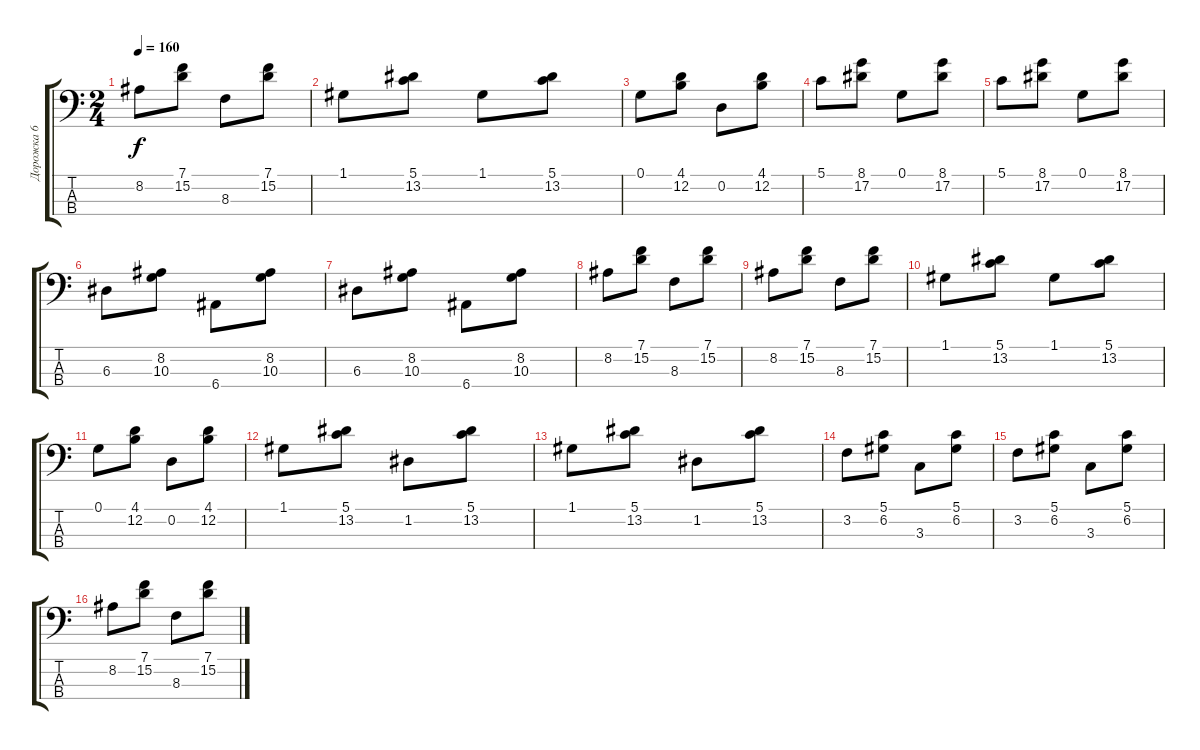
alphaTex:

\track ("Дорожка 6" "Дорожка 6") {instrument electricguitarjazz}
\staff {score tabs}
\tuning (G2 D2 A1 E1) {hide}
\ts (2 4)
\tempo 160
\clef f4
\ks c
8.2.8{dy f} (7.1 15.2).8 8.3.8 (7.1 15.2).8 |
1.1.8 (5.1 13.2).8 1.1.8 (5.1 13.2).8 |
0.1.8 (4.1 12.2).8 0.2.8 (4.1 12.2).8 |
5.1.8 (8.1 17.2).8 0.1.8 (8.1 17.2).8 |
5.1.8 (8.1 17.2).8 0.1.8 (8.1 17.2).8 |
6.3.8 (8.2 10.3).8 6.4.8 (8.2 10.3).8 |
6.3.8 (8.2 10.3).8 6.4.8 (8.2 10.3).8 |
8.2.8 (7.1 15.2).8 8.3.8 (7.1 15.2).8 |
8.2.8 (7.1 15.2).8 8.3.8 (7.1 15.2).8 |
1.1.8 (5.1 13.2).8 1.1.8 (5.1 13.2).8 |
0.1.8 (4.1 12.2).8 0.2.8 (4.1 12.2).8 |
1.1.8 (5.1 13.2).8 1.2.8 (5.1 13.2).8 |
1.1.8 (5.1 13.2).8 1.2.8 (5.1 13.2).8 |
3.2.8 (5.1 6.2).8 3.3.8 (5.1 6.2).8 |
3.2.8 (5.1 6.2).8 3.3.8 (5.1 6.2).8 |
8.2.8 (7.1 15.2).8 8.3.8 (7.1 15.2).8
